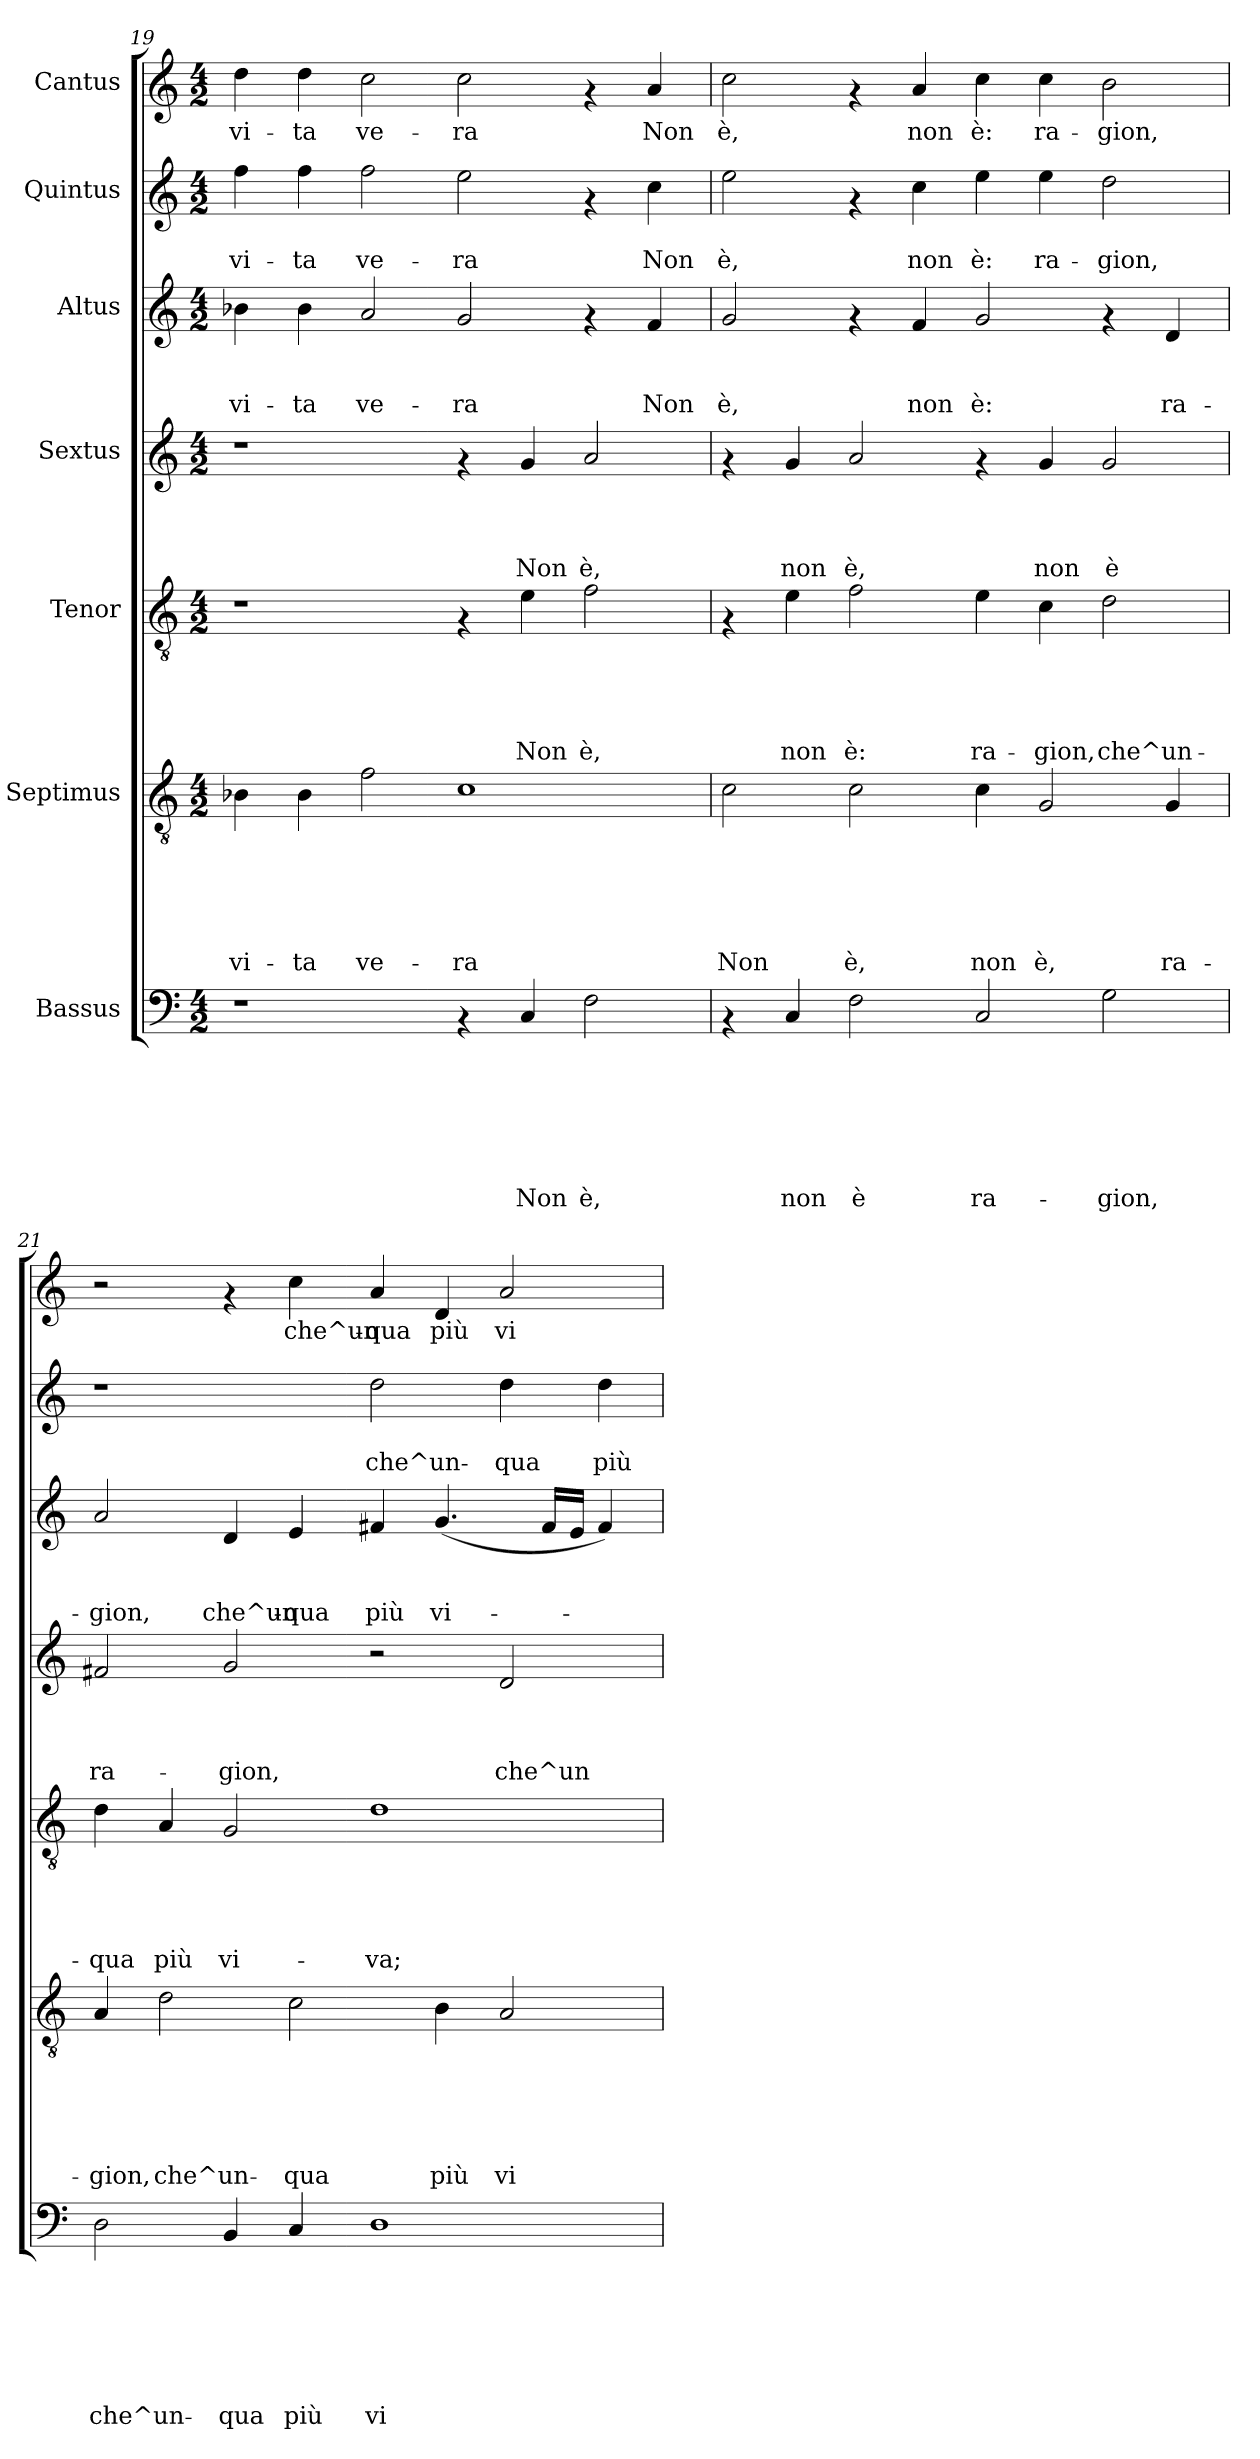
**kern	**text	**text	**text	**text	**text	**text	**text	**kern	**text	**text	**text	**text	**text	**text	**kern	**text	**text	**text	**text	**text	**kern	**text	**text	**text	**text	**kern	**text	**text	**text	**kern	**text	**text	**kern	**text
*part7	*part7	*part7	*part7	*part7	*part7	*part7	*part7	*part6	*part6	*part6	*part6	*part6	*part6	*part6	*part5	*part5	*part5	*part5	*part5	*part5	*part4	*part4	*part4	*part4	*part4	*part3	*part3	*part3	*part3	*part2	*part2	*part2	*part1	*part1
*staff7	*staff7	*staff7	*staff7	*staff7	*staff7	*staff7	*staff7	*staff6	*staff6	*staff6	*staff6	*staff6	*staff6	*staff6	*staff5	*staff5	*staff5	*staff5	*staff5	*staff5	*staff4	*staff4	*staff4	*staff4	*staff4	*staff3	*staff3	*staff3	*staff3	*staff2	*staff2	*staff2	*staff1	*staff1
*I"Bassus	*	*	*	*	*	*	*	*I"Septimus	*	*	*	*	*	*	*I"Tenor	*	*	*	*	*	*I"Sextus	*	*	*	*	*I"Altus	*	*	*	*I"Quintus	*	*	*I"Cantus	*
*clefF4	*	*	*	*	*	*	*	*clefGv2	*	*	*	*	*	*	*clefGv2	*	*	*	*	*	*clefG2	*	*	*	*	*clefG2	*	*	*	*clefG2	*	*	*clefG2	*
*k[]	*	*	*	*	*	*	*	*k[]	*	*	*	*	*	*	*k[]	*	*	*	*	*	*k[]	*	*	*	*	*k[]	*	*	*	*k[]	*	*	*k[]	*
*C:	*	*	*	*	*	*	*	*C:	*	*	*	*	*	*	*C:	*	*	*	*	*	*C:	*	*	*	*	*C:	*	*	*	*C:	*	*	*C:	*
*M4/2	*	*	*	*	*	*	*	*M4/2	*	*	*	*	*	*	*M4/2	*	*	*	*	*	*M4/2	*	*	*	*	*M4/2	*	*	*	*M4/2	*	*	*M4/2	*
=19	=19	=19	=19	=19	=19	=19	=19	=19	=19	=19	=19	=19	=19	=19	=19	=19	=19	=19	=19	=19	=19	=19	=19	=19	=19	=19	=19	=19	=19	=19	=19	=19	=19	=19
!	!	!	!	!	!	!	!	!	!	!	!	!	!	!LO:LY:b	!	!	!	!	!	!	!	!	!	!	!	!	!	!	!LO:LY:b	!	!	!LO:LY:b	!	!LO:LY:b
1r	.	.	.	.	.	.	.	4B-X\	.	.	.	.	.	vi-	1r	.	.	.	.	.	1r	.	.	.	.	4b-X\	.	.	vi-	4ff\	.	vi-	4dd\	vi-
!	!	!	!	!	!	!	!	!	!	!	!	!	!	!LO:LY:b	!	!	!	!	!	!	!	!	!	!	!	!	!	!	!LO:LY:b	!	!	!LO:LY:b	!	!LO:LY:b
.	.	.	.	.	.	.	.	4B-\	.	.	.	.	.	-ta	.	.	.	.	.	.	.	.	.	.	.	4b-\	.	.	-ta	4ff\	.	-ta	4dd\	-ta
!	!	!	!	!	!	!	!	!	!	!	!	!	!	!LO:LY:b	!	!	!	!	!	!	!	!	!	!	!	!	!	!	!LO:LY:b	!	!	!LO:LY:b	!	!LO:LY:b
.	.	.	.	.	.	.	.	2f\	.	.	.	.	.	ve-	.	.	.	.	.	.	.	.	.	.	.	2a/	.	.	ve-	2ff\	.	ve-	2cc\	ve-
!	!	!	!	!	!	!	!	!	!	!	!	!	!	!LO:LY:b	!	!	!	!	!	!	!	!	!	!	!	!	!	!	!LO:LY:b	!	!	!LO:LY:b	!	!LO:LY:b
4rAA	.	.	.	.	.	.	.	1c	.	.	.	.	.	-ra	4rF	.	.	.	.	.	4rf	.	.	.	.	2g/	.	.	-ra	2ee\	.	-ra	2cc\	-ra
!	!	!	!	!	!	!	!LO:LY:b	!	!	!	!	!	!	!	!	!	!	!	!	!LO:LY:b	!	!	!	!	!LO:LY:b	!	!	!	!	!	!	!	!	!
4C/	.	.	.	.	.	.	Non	.	.	.	.	.	.	.	4e\	.	.	.	.	Non	4g/	.	.	.	Non	.	.	.	.	.	.	.	.	.
!	!	!	!	!	!	!	!LO:LY:b	!	!	!	!	!	!	!	!	!	!	!	!	!LO:LY:b	!	!	!	!	!LO:LY:b	!	!	!	!	!	!	!	!	!
2F\	.	.	.	.	.	.	è,	.	.	.	.	.	.	.	2f\	.	.	.	.	è,	2a/	.	.	.	è,	4rf	.	.	.	4rf	.	.	4rf	.
!	!	!	!	!	!	!	!	!	!	!	!	!	!	!	!	!	!	!	!	!	!	!	!	!	!	!	!	!	!LO:LY:b	!	!	!LO:LY:b	!	!LO:LY:b
.	.	.	.	.	.	.	.	.	.	.	.	.	.	.	.	.	.	.	.	.	.	.	.	.	.	4f/	.	.	Non	4cc\	.	Non	4a/	Non
!!LO:PB:g=z
=20	=20	=20	=20	=20	=20	=20	=20	=20	=20	=20	=20	=20	=20	=20	=20	=20	=20	=20	=20	=20	=20	=20	=20	=20	=20	=20	=20	=20	=20	=20	=20	=20	=20	=20
!	!	!	!	!	!	!	!	!	!	!	!	!	!	!LO:LY:b	!	!	!	!	!	!	!	!	!	!	!	!	!	!	!LO:LY:b	!	!	!LO:LY:b	!	!LO:LY:b
4rAA	.	.	.	.	.	.	.	2c\	.	.	.	.	.	Non	4rF	.	.	.	.	.	4rf	.	.	.	.	2g/	.	.	è,	2ee\	.	è,	2cc\	è,
!	!	!	!	!	!	!	!LO:LY:b	!	!	!	!	!	!	!	!	!	!	!	!	!LO:LY:b	!	!	!	!	!LO:LY:b	!	!	!	!	!	!	!	!	!
4C/	.	.	.	.	.	.	non	.	.	.	.	.	.	.	4e\	.	.	.	.	non	4g/	.	.	.	non	.	.	.	.	.	.	.	.	.
!	!	!	!	!	!	!	!LO:LY:b	!	!	!	!	!	!	!LO:LY:b	!	!	!	!	!	!LO:LY:b	!	!	!	!	!LO:LY:b	!	!	!	!	!	!	!	!	!
2F\	.	.	.	.	.	.	è	2c\	.	.	.	.	.	è,	2f\	.	.	.	.	è:	2a/	.	.	.	è,	4rf	.	.	.	4rf	.	.	4rf	.
!	!	!	!	!	!	!	!	!	!	!	!	!	!	!	!	!	!	!	!	!	!	!	!	!	!	!	!	!	!LO:LY:b	!	!	!LO:LY:b	!	!LO:LY:b
.	.	.	.	.	.	.	.	.	.	.	.	.	.	.	.	.	.	.	.	.	.	.	.	.	.	4f/	.	.	non	4cc\	.	non	4a/	non
!	!	!	!	!	!	!	!LO:LY:b	!	!	!	!	!	!	!LO:LY:b	!	!	!	!	!	!LO:LY:b	!	!	!	!	!	!	!	!	!LO:LY:b	!	!	!LO:LY:b	!	!LO:LY:b
2C/	.	.	.	.	.	.	ra-	4c\	.	.	.	.	.	non	4e\	.	.	.	.	ra-	4rf	.	.	.	.	2g/	.	.	è:	4ee\	.	è:	4cc\	è:
!	!	!	!	!	!	!	!	!	!	!	!	!	!	!LO:LY:b	!	!	!	!	!	!LO:LY:b	!	!	!	!	!LO:LY:b	!	!	!	!	!	!	!LO:LY:b	!	!LO:LY:b
.	.	.	.	.	.	.	.	2G/	.	.	.	.	.	è,	4c\	.	.	.	.	-gion,	4g/	.	.	.	non	.	.	.	.	4ee\	.	ra-	4cc\	ra-
!	!	!	!	!	!	!	!LO:LY:b	!	!	!	!	!	!	!	!	!	!	!	!	!LO:LY:b	!	!	!	!	!LO:LY:b	!	!	!	!	!	!	!LO:LY:b	!	!LO:LY:b
2G\	.	.	.	.	.	.	-gion,	.	.	.	.	.	.	.	2d\	.	.	.	.	che^un-	2g/	.	.	.	è	4rf	.	.	.	2dd\	.	-gion,	2b\	-gion,
!	!	!	!	!	!	!	!	!	!	!	!	!	!	!LO:LY:b	!	!	!	!	!	!	!	!	!	!	!	!	!	!	!LO:LY:b	!	!	!	!	!
.	.	.	.	.	.	.	.	4G/	.	.	.	.	.	ra-	.	.	.	.	.	.	.	.	.	.	.	4d/	.	.	ra-	.	.	.	.	.
=21	=21	=21	=21	=21	=21	=21	=21	=21	=21	=21	=21	=21	=21	=21	=21	=21	=21	=21	=21	=21	=21	=21	=21	=21	=21	=21	=21	=21	=21	=21	=21	=21	=21	=21
!	!	!	!	!	!	!	!LO:LY:b	!	!	!	!	!	!	!LO:LY:b	!	!	!	!	!	!LO:LY:b	!	!	!	!	!LO:LY:b	!	!	!	!LO:LY:b	!	!	!	!	!
2D\	.	.	.	.	.	.	che^un-	4A/	.	.	.	.	.	-gion,	4d\	.	.	.	.	-qua	2f#X/	.	.	.	ra-	2a/	.	.	-gion,	1r	.	.	2r	.
!	!	!	!	!	!	!	!	!	!	!	!	!	!	!LO:LY:b	!	!	!	!	!	!LO:LY:b	!	!	!	!	!	!	!	!	!	!	!	!	!	!
.	.	.	.	.	.	.	.	2d\	.	.	.	.	.	che^un-	4A/	.	.	.	.	più	.	.	.	.	.	.	.	.	.	.	.	.	.	.
!	!	!	!	!	!	!	!LO:LY:b	!	!	!	!	!	!	!	!	!	!	!	!	!LO:LY:b	!	!	!	!	!LO:LY:b	!	!	!	!LO:LY:b	!	!	!	!	!
4BB/	.	.	.	.	.	.	-qua	.	.	.	.	.	.	.	2G/	.	.	.	.	vi-	2g/	.	.	.	-gion,	4d/	.	.	che^un-	.	.	.	4rf	.
!	!	!	!	!	!	!	!LO:LY:b	!	!	!	!	!	!	!LO:LY:b	!	!	!	!	!	!	!	!	!	!	!	!	!	!	!LO:LY:b	!	!	!	!	!LO:LY:b
4C/	.	.	.	.	.	.	più	2c\	.	.	.	.	.	-qua	.	.	.	.	.	.	.	.	.	.	.	4e/	.	.	-qua	.	.	.	4cc\	che^un-
!	!	!	!	!	!	!	!LO:LY:b	!	!	!	!	!	!	!	!	!	!	!	!	!LO:LY:b	!	!	!	!	!	!	!	!	!LO:LY:b	!	!	!LO:LY:b	!	!LO:LY:b
1D	.	.	.	.	.	.	vi-	.	.	.	.	.	.	.	1d	.	.	.	.	-va;	2r	.	.	.	.	4f#X/	.	.	più	2dd\	.	che^un-	4a/	-qua
!	!	!	!	!	!	!	!	!	!	!	!	!	!	!LO:LY:b	!	!	!	!	!	!	!	!	!	!	!	!	!	!	!LO:LY:b	!	!	!	!	!LO:LY:b
.	.	.	.	.	.	.	.	4B\	.	.	.	.	.	più	.	.	.	.	.	.	.	.	.	.	.	(<4.g/	.	.	vi-	.	.	.	4d/	più
!	!	!	!	!	!	!	!	!	!	!	!	!	!	!LO:LY:b	!	!	!	!	!	!	!	!	!	!	!LO:LY:b	!	!	!	!	!	!	!LO:LY:b	!	!LO:LY:b
.	.	.	.	.	.	.	.	2A/	.	.	.	.	.	vi-	.	.	.	.	.	.	2d/	.	.	.	che^un-	.	.	.	.	4dd\	.	-qua	2a/	vi-
.	.	.	.	.	.	.	.	.	.	.	.	.	.	.	.	.	.	.	.	.	.	.	.	.	.	16f#/LL	.	.	.	.	.	.	.	.
.	.	.	.	.	.	.	.	.	.	.	.	.	.	.	.	.	.	.	.	.	.	.	.	.	.	16e/JJ	.	.	.	.	.	.	.	.
!	!	!	!	!	!	!	!	!	!	!	!	!	!	!	!	!	!	!	!	!	!	!	!	!	!	!	!	!	!	!	!	!LO:LY:b	!	!
.	.	.	.	.	.	.	.	.	.	.	.	.	.	.	.	.	.	.	.	.	.	.	.	.	.	4f#/)	.	.	.	4dd\	.	più	.	.
=	=	=	=	=	=	=	=	=	=	=	=	=	=	=	=	=	=	=	=	=	=	=	=	=	=	=	=	=	=	=	=	=	=	=
*-	*-	*-	*-	*-	*-	*-	*-	*-	*-	*-	*-	*-	*-	*-	*-	*-	*-	*-	*-	*-	*-	*-	*-	*-	*-	*-	*-	*-	*-	*-	*-	*-	*-	*-
